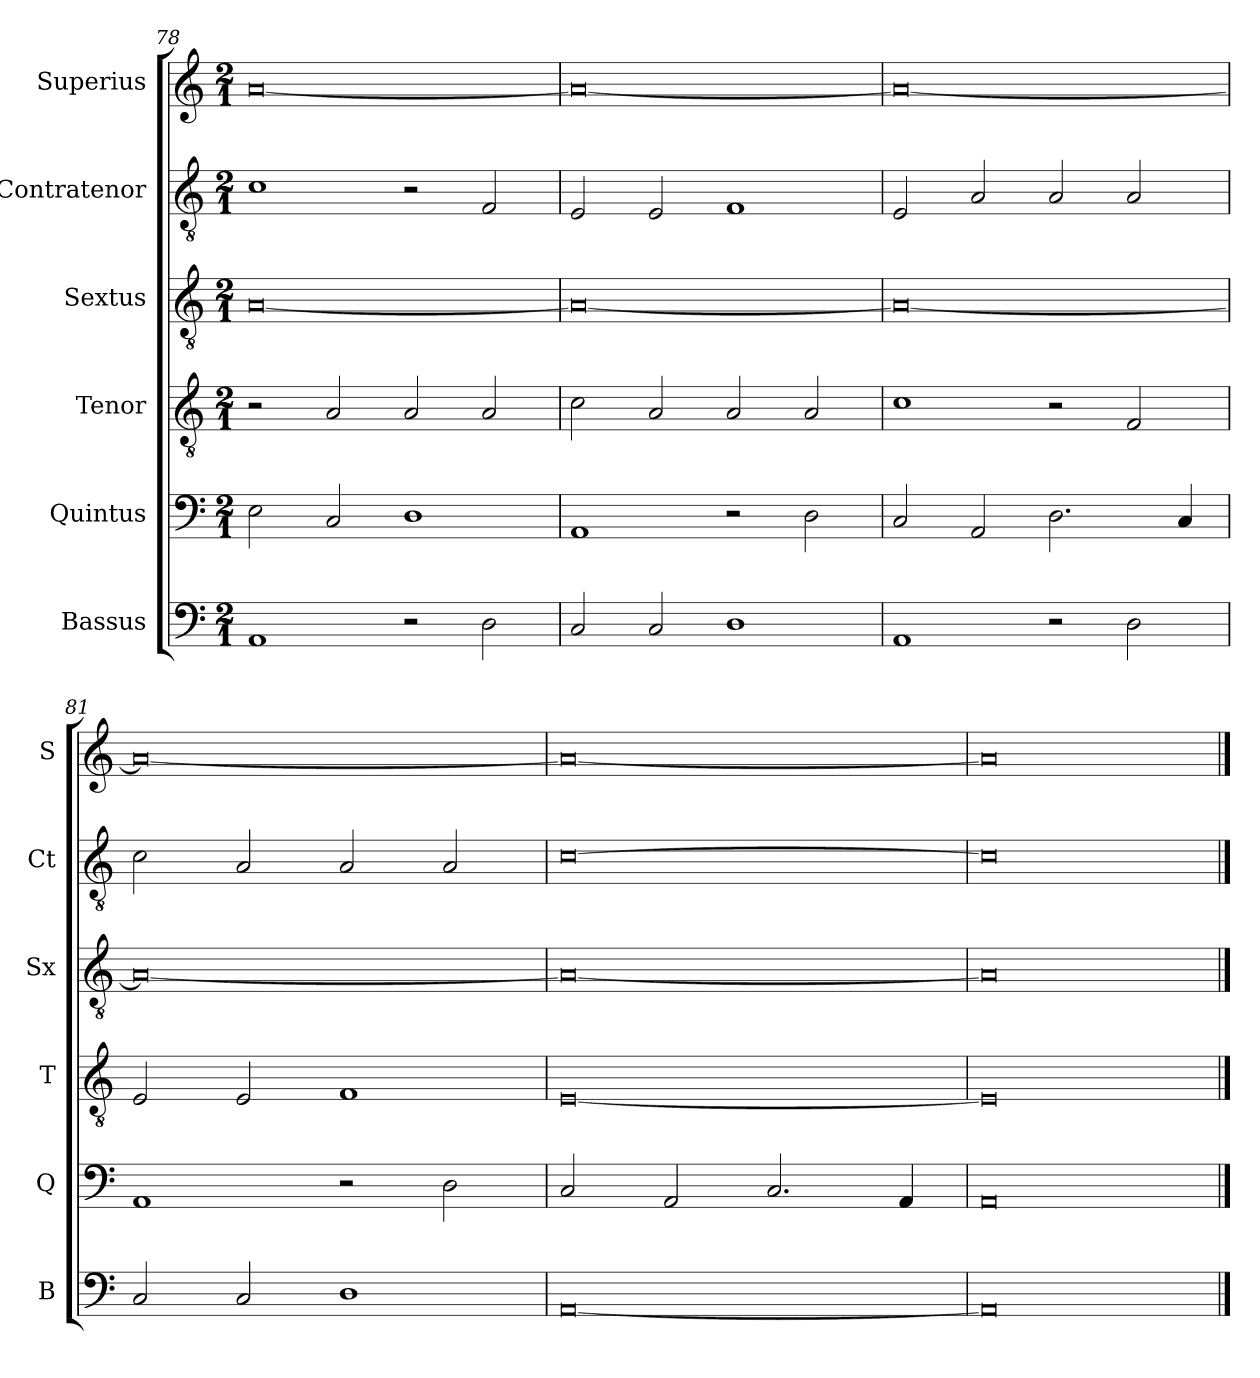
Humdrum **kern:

**kern	**kern	**kern	**kern	**kern	**kern
*part6	*part5	*part4	*part3	*part2	*part1
*staff6	*staff5	*staff4	*staff3	*staff2	*staff1
*I"Bassus	*I"Quintus	*I"Tenor	*I"Sextus	*I"Contratenor	*I"Superius
*I'B	*I'Q	*I'T	*I'Sx	*I'Ct	*I'S
*clefF4	*clefF4	*clefGv2	*clefGv2	*clefGv2	*clefG2
*k[]	*k[]	*k[]	*k[]	*k[]	*k[]
*M2/1	*M2/1	*M2/1	*M2/1	*M2/1	*M2/1
=78	=78	=78	=78	=78	=78
1AA	2E\	2r	[0A	1c	[0a
.	2C/	2A/	.	.	.
2r	1D	2A/	.	2r	.
2D\	.	2A/	.	2F/	.
=79	=79	=79	=79	=79	=79
2C/	1AA	2c\	0A_	2E/	0a_
2C/	.	2A/	.	2E/	.
1D	2r	2A/	.	1F	.
.	2D\	2A/	.	.	.
=80	=80	=80	=80	=80	=80
1AA	2C/	1c	0A_	2E/	0a_
.	2AA/	.	.	2A/	.
2r	2.D\	2r	.	2A/	.
2D\	.	2F/	.	2A/	.
.	4C/	.	.	.	.
=81	=81	=81	=81	=81	=81
2C/	1AA	2E/	0A_	2c\	0a_
2C/	.	2E/	.	2A/	.
1D	2r	1F	.	2A/	.
.	2D\	.	.	2A/	.
=82	=82	=82	=82	=82	=82
[0AA	2C/	[0E	0A_	[0c	0a_
.	2AA/	.	.	.	.
.	2.C/	.	.	.	.
.	4AA/	.	.	.	.
=83	=83	=83	=83	=83	=83
0AA]	0AA	0E]	0A]	0c]	0a]
==	==	==	==	==	==
*-	*-	*-	*-	*-	*-
